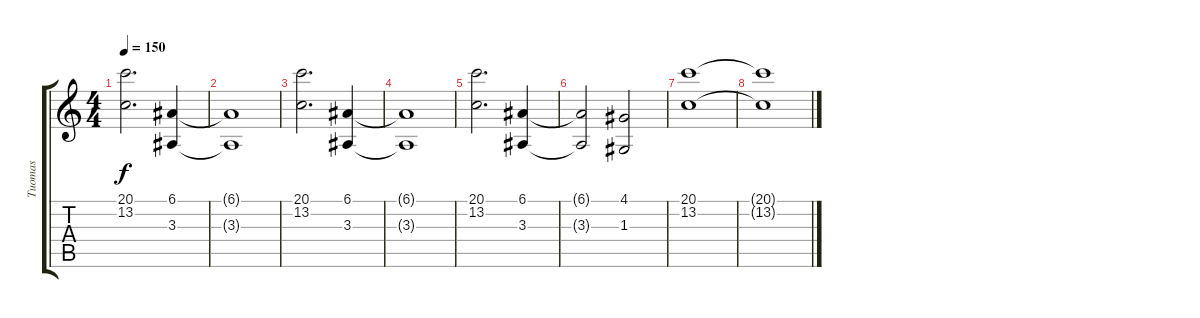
\track ("Tuomas" "Tuomas") {instrument stringensemble1}
\staff {score tabs}
\tuning (E4 B3 G3 D3 A2 E2) {hide}
\ts (4 4)
\tempo 150
\clef g2
\ks c
(20.1 13.2).2{d dy f} (6.1 3.3).4 |
(6.1{t} 3.3{t}).1 |
(20.1 13.2).2{d} (6.1 3.3).4 |
(6.1{t} 3.3{t}).1 |
(20.1 13.2).2{d} (6.1 3.3).4 |
(6.1{t} 3.3{t}).2 (4.1 1.3).2 |
(20.1 13.2).1 |
(20.1{t} 13.2{t}).1
